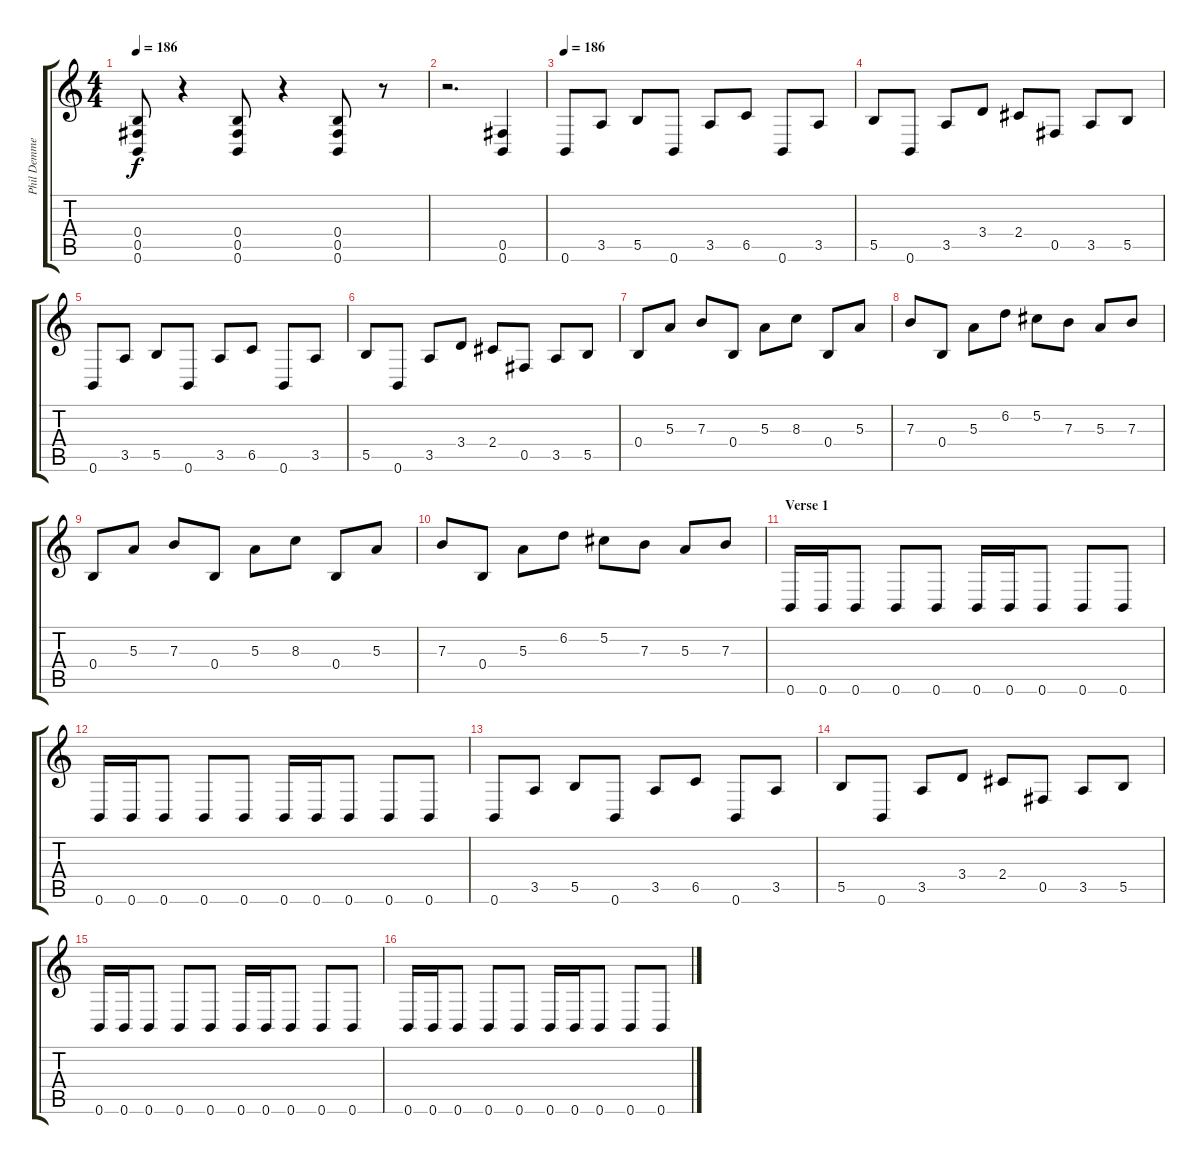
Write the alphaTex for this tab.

\track ("Phil Demmel" "Phil Demme") {instrument distortionguitar}
\staff {score tabs}
\tuning (Db4 Ab3 E3 B2 Gb2 B1) {hide}
\ts (4 4)
\tempo 186
\clef g2
\ks c
(0.4 0.5 0.6).8{dy f} r.4 (0.4 0.5 0.6).8 r.4 (0.4 0.5 0.6).8 r.8 |
r.2{d} (0.5 0.6).4 |
\tempo 186
0.6.8 3.5.8 5.5.8 0.6.8 3.5.8 6.5.8 0.6.8 3.5.8 |
5.5.8 0.6.8 3.5.8 3.4.8 2.4.8 0.5.8 3.5.8 5.5.8 |
0.6.8 3.5.8 5.5.8 0.6.8 3.5.8 6.5.8 0.6.8 3.5.8 |
5.5.8 0.6.8 3.5.8 3.4.8 2.4.8 0.5.8 3.5.8 5.5.8 |
0.4.8 5.3.8 7.3.8 0.4.8 5.3.8 8.3.8 0.4.8 5.3.8 |
7.3.8 0.4.8 5.3.8 6.2.8 5.2.8 7.3.8 5.3.8 7.3.8 |
0.4.8 5.3.8 7.3.8 0.4.8 5.3.8 8.3.8 0.4.8 5.3.8 |
7.3.8 0.4.8 5.3.8 6.2.8 5.2.8 7.3.8 5.3.8 7.3.8 |
\section ("" "Verse 1")
0.6.16 0.6.16 0.6.8 0.6.8 0.6.8 0.6.16 0.6.16 0.6.8 0.6.8 0.6.8 |
0.6.16 0.6.16 0.6.8 0.6.8 0.6.8 0.6.16 0.6.16 0.6.8 0.6.8 0.6.8 |
0.6.8 3.5.8 5.5.8 0.6.8 3.5.8 6.5.8 0.6.8 3.5.8 |
5.5.8 0.6.8 3.5.8 3.4.8 2.4.8 0.5.8 3.5.8 5.5.8 |
0.6.16 0.6.16 0.6.8 0.6.8 0.6.8 0.6.16 0.6.16 0.6.8 0.6.8 0.6.8 |
0.6.16 0.6.16 0.6.8 0.6.8 0.6.8 0.6.16 0.6.16 0.6.8 0.6.8 0.6.8
